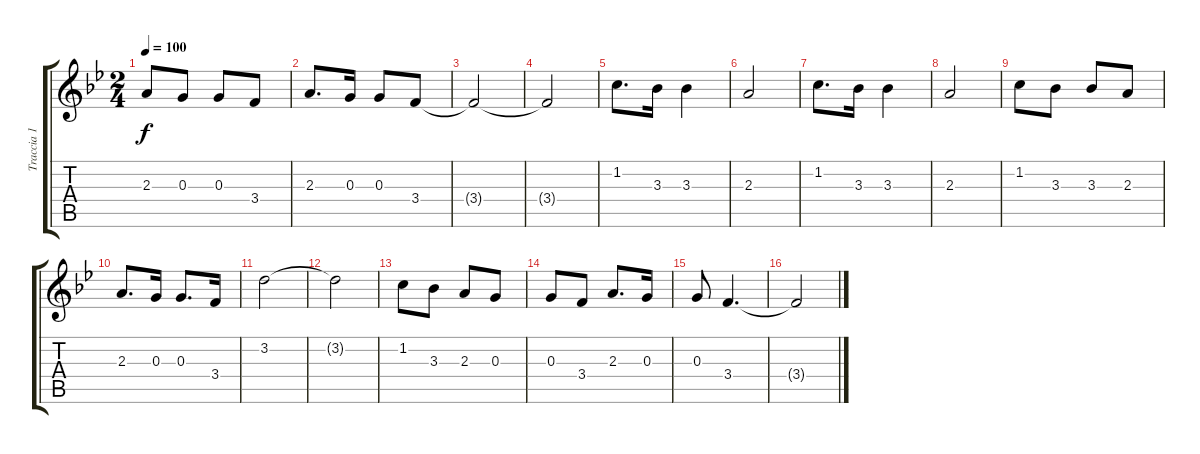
\track ("Traccia 1" "Traccia 1") {instrument acousticguitarsteel}
\staff {score tabs}
\tuning (E4 B3 G3 D3 A2 E2) {hide}
\ts (2 4)
\tempo 100
\clef g2
\ks bb
2.3.8{dy f} 0.3.8 0.3.8 3.4.8 |
2.3.8{d} 0.3.16 0.3.8 3.4.8 |
3.4{t}.2 |
3.4{t}.2 |
1.2.8{d} 3.3.16 3.3.4 |
2.3.2 |
1.2.8{d} 3.3.16 3.3.4 |
2.3.2 |
1.2.8 3.3.8 3.3.8 2.3.8 |
2.3.8{d} 0.3.16 0.3.8{d} 3.4.16 |
3.2.2 |
3.2{t}.2 |
1.2.8 3.3.8 2.3.8 0.3.8 |
0.3.8 3.4.8 2.3.8{d} 0.3.16 |
0.3.8 3.4.4{d} |
3.4{t}.2
